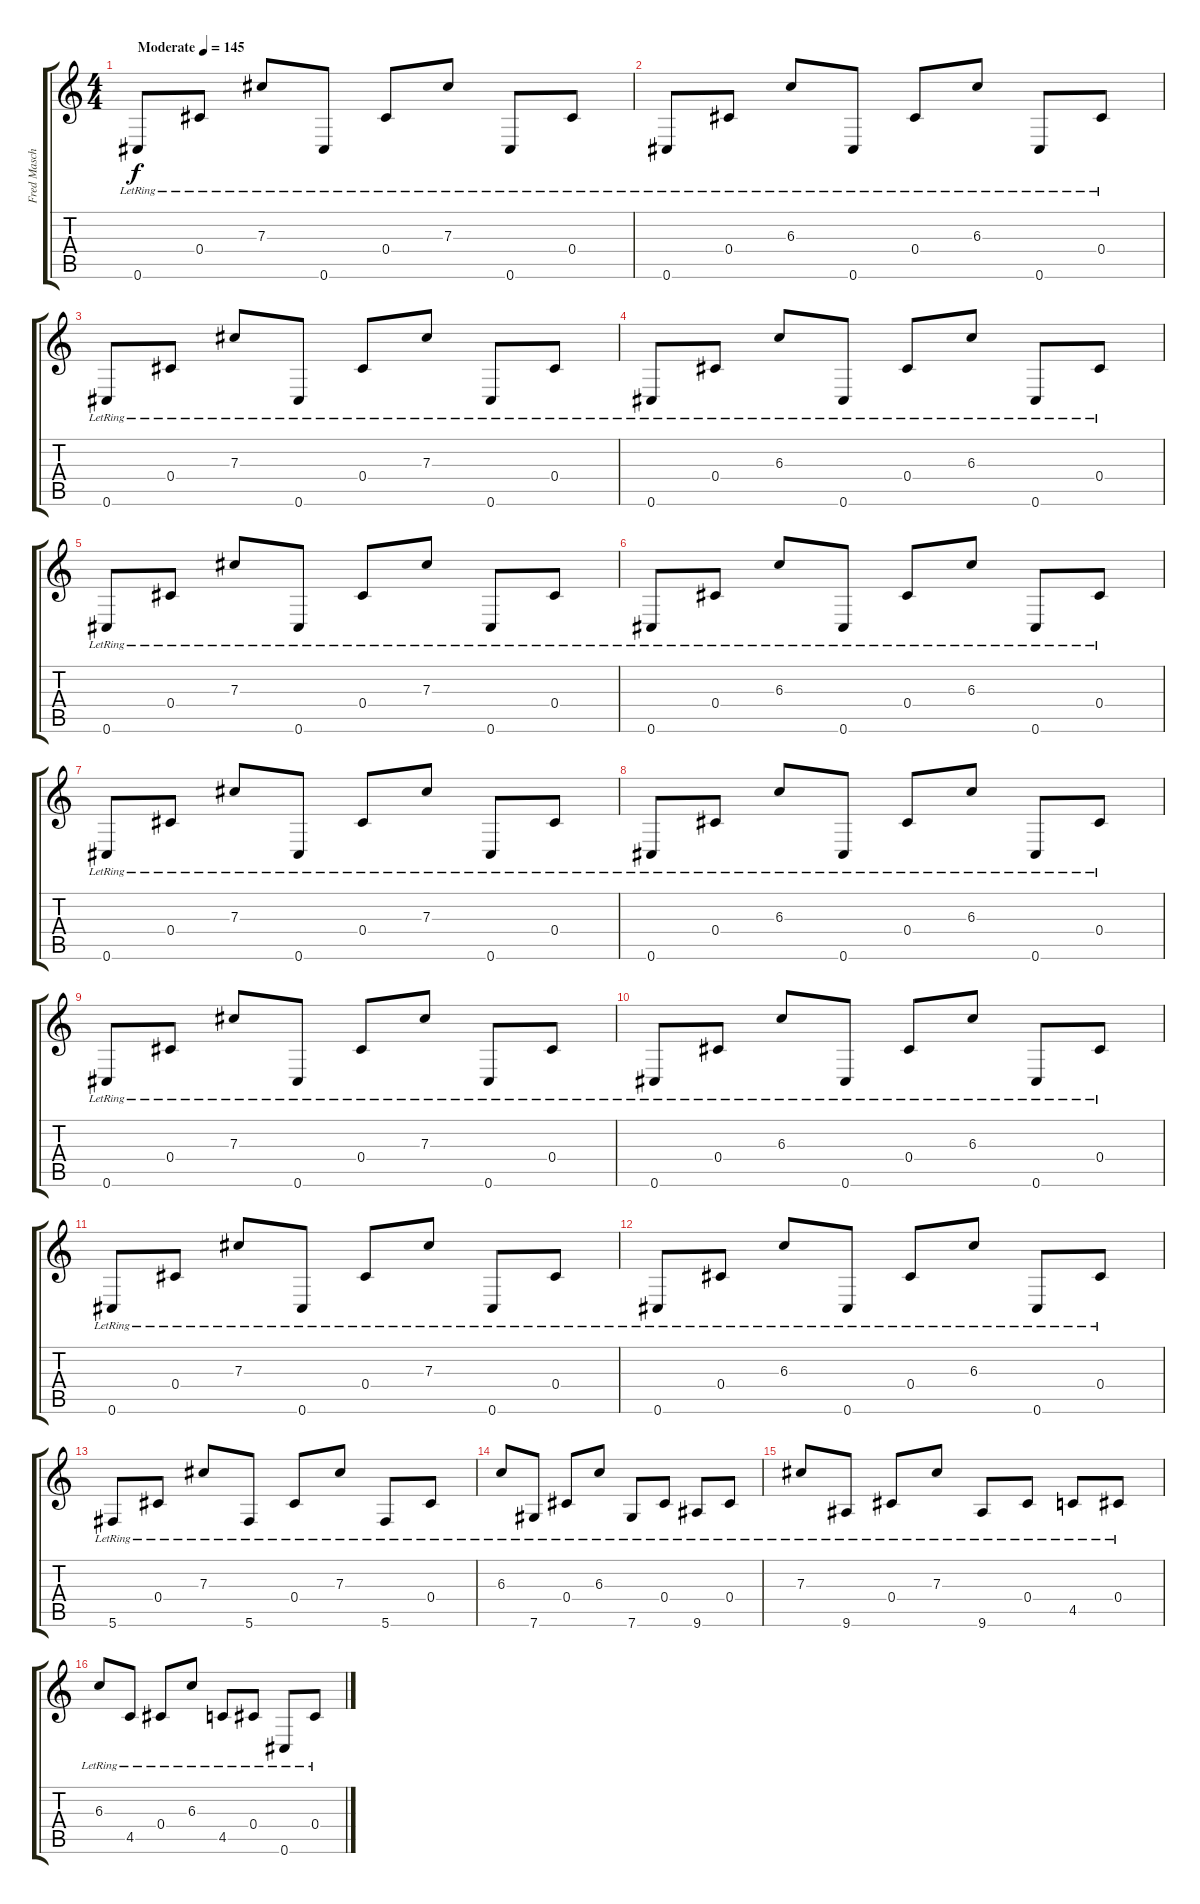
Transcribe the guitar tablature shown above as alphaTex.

\track ("Fred Mascherino" "Fred Masch") {instrument acousticguitarsteel}
\staff {score tabs}
\tuning (Eb4 Bb3 Gb3 Db3 Ab2 Db2) {hide}
\ts (4 4)
\tempo (145 "Moderate")
\clef g2
\ks c
0.6{lr}.8{dy f instrument acousticguitarsteel} 0.4{lr}.8 7.3{lr}.8 0.6{lr}.8 0.4{lr}.8 7.3{lr}.8 0.6{lr}.8 0.4{lr}.8 |
0.6{lr}.8 0.4{lr}.8 6.3{lr}.8 0.6{lr}.8 0.4{lr}.8 6.3{lr}.8 0.6{lr}.8 0.4{lr}.8 |
0.6{lr}.8 0.4{lr}.8 7.3{lr}.8 0.6{lr}.8 0.4{lr}.8 7.3{lr}.8 0.6{lr}.8 0.4{lr}.8 |
0.6{lr}.8 0.4{lr}.8 6.3{lr}.8 0.6{lr}.8 0.4{lr}.8 6.3{lr}.8 0.6{lr}.8 0.4{lr}.8 |
0.6{lr}.8 0.4{lr}.8 7.3{lr}.8 0.6{lr}.8 0.4{lr}.8 7.3{lr}.8 0.6{lr}.8 0.4{lr}.8 |
0.6{lr}.8 0.4{lr}.8 6.3{lr}.8 0.6{lr}.8 0.4{lr}.8 6.3{lr}.8 0.6{lr}.8 0.4{lr}.8 |
0.6{lr}.8 0.4{lr}.8 7.3{lr}.8 0.6{lr}.8 0.4{lr}.8 7.3{lr}.8 0.6{lr}.8 0.4{lr}.8 |
0.6{lr}.8 0.4{lr}.8 6.3{lr}.8 0.6{lr}.8 0.4{lr}.8 6.3{lr}.8 0.6{lr}.8 0.4{lr}.8 |
0.6{lr}.8 0.4{lr}.8 7.3{lr}.8 0.6{lr}.8 0.4{lr}.8 7.3{lr}.8 0.6{lr}.8 0.4{lr}.8 |
0.6{lr}.8 0.4{lr}.8 6.3{lr}.8 0.6{lr}.8 0.4{lr}.8 6.3{lr}.8 0.6{lr}.8 0.4{lr}.8 |
0.6{lr}.8 0.4{lr}.8 7.3{lr}.8 0.6{lr}.8 0.4{lr}.8 7.3{lr}.8 0.6{lr}.8 0.4{lr}.8 |
0.6{lr}.8 0.4{lr}.8 6.3{lr}.8 0.6{lr}.8 0.4{lr}.8 6.3{lr}.8 0.6{lr}.8 0.4{lr}.8 |
5.6{lr}.8 0.4{lr}.8 7.3{lr}.8 5.6{lr}.8 0.4{lr}.8 7.3{lr}.8 5.6{lr}.8 0.4{lr}.8 |
6.3{lr}.8 7.6{lr}.8 0.4{lr}.8 6.3{lr}.8 7.6{lr}.8 0.4{lr}.8 9.6{lr}.8 0.4{lr}.8 |
7.3{lr}.8 9.6{lr}.8 0.4{lr}.8 7.3{lr}.8 9.6{lr}.8 0.4{lr}.8 4.5{lr}.8 0.4{lr}.8 |
6.3{lr}.8 4.5{lr}.8 0.4{lr}.8 6.3{lr}.8 4.5{lr}.8 0.4{lr}.8 0.6{lr}.8 0.4{lr}.8
